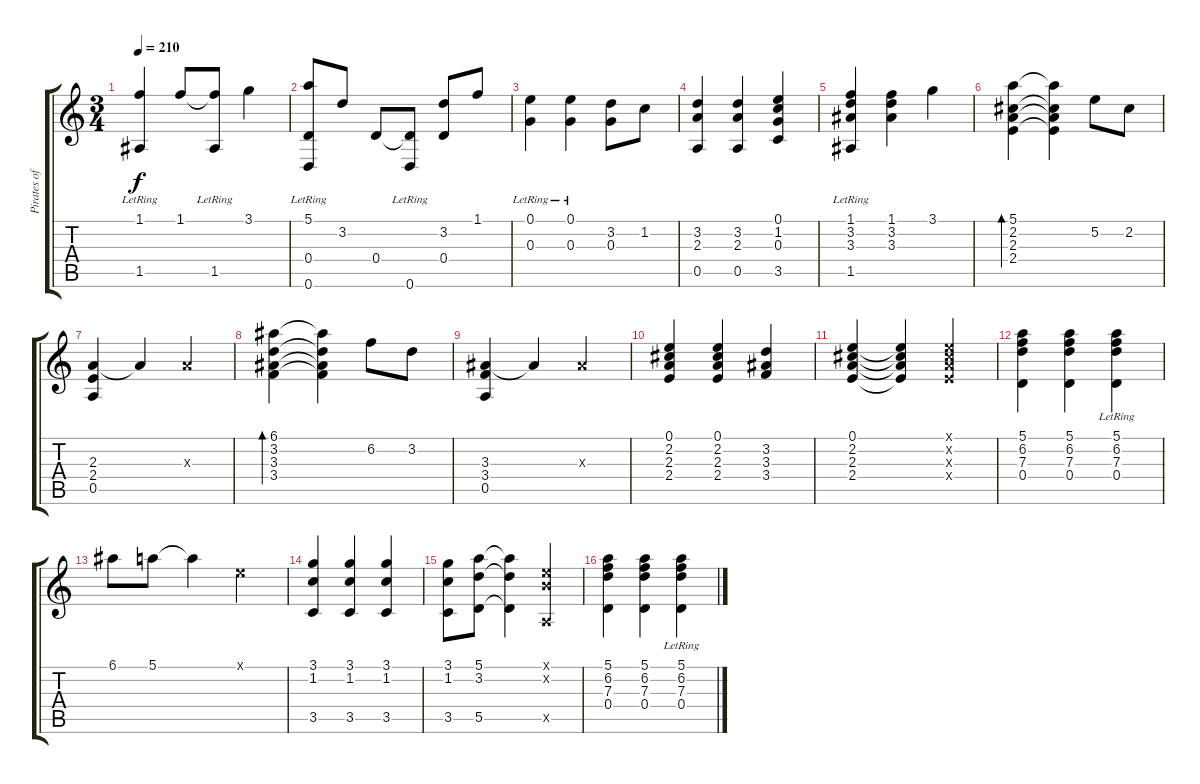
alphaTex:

\track ("Pirates of the Caribbean" "Pirates of") {instrument acousticguitarsteel}
\staff {score tabs}
\tuning (E4 B3 G3 D3 A2 D2) {hide}
\ts (3 4)
\tempo 210
\clef g2
\ks c
(1.1 1.5{lr}).4{dy f} 1.1.8 (1.1{t} 1.5{lr}).8 3.1.4 |
(5.1 0.4 0.6{lr}).8 3.2.8 0.4.8 (0.4{t} 0.6{lr}).8 (3.2 0.4).8 1.1.8 |
(0.1 0.3{lr}).4 (0.1 0.3{lr}).4 (3.2 0.3).8 1.2.8 |
(3.2 2.3 0.5).4 (3.2 2.3 0.5).4 (0.1 1.2 0.3 3.5).4 |
(1.1 3.2 3.3 1.5{lr}).4 (1.1 3.2 3.3).4 3.1.4 |
(5.1 2.2 2.3 2.4).4{bd 480} (5.1{t} 2.2{t} 2.3{t} 2.4{t}).4 5.2.8 2.2.8 |
(2.3 2.4 0.5).4 2.3{t}.4 2.3{x}.4 |
(6.1 3.2 3.3 3.4).4{bd 480} (6.1{t} 3.2{t} 3.3{t} 3.4{t}).4 6.2.8 3.2.8 |
(3.3 3.4 0.5).4 3.3{t}.4 3.3{x}.4 |
(0.1 2.2 2.3 2.4).4 (0.1 2.2 2.3 2.4).4 (3.2 3.3 3.4).4 |
(0.1 2.2 2.3 2.4).4 (0.1{t} 2.2{t} 2.3{t} 2.4{t}).4 (0.1{x} 2.2{x} 2.3{x} 2.4{x}).4 |
(5.1 6.2 7.3 0.4).4 (5.1 6.2 7.3 0.4).4 (5.1 6.2{lr} 7.3{lr} 0.4).4 |
6.1.8 5.1.8 5.1{t}.4 0.1{x}.4 |
(3.1 1.2 3.5).4 (3.1 1.2 3.5).4 (3.1 1.2 3.5).4 |
(3.1 1.2 3.5).8 (5.1 3.2 5.5).8 (5.1{t} 3.2{t} 5.5{t}).4 (0.1{x} 0.2{x} 0.5{x}).4 |
(5.1 6.2 7.3 0.4).4 (5.1 6.2 7.3 0.4).4 (5.1 6.2{lr} 7.3{lr} 0.4).4
